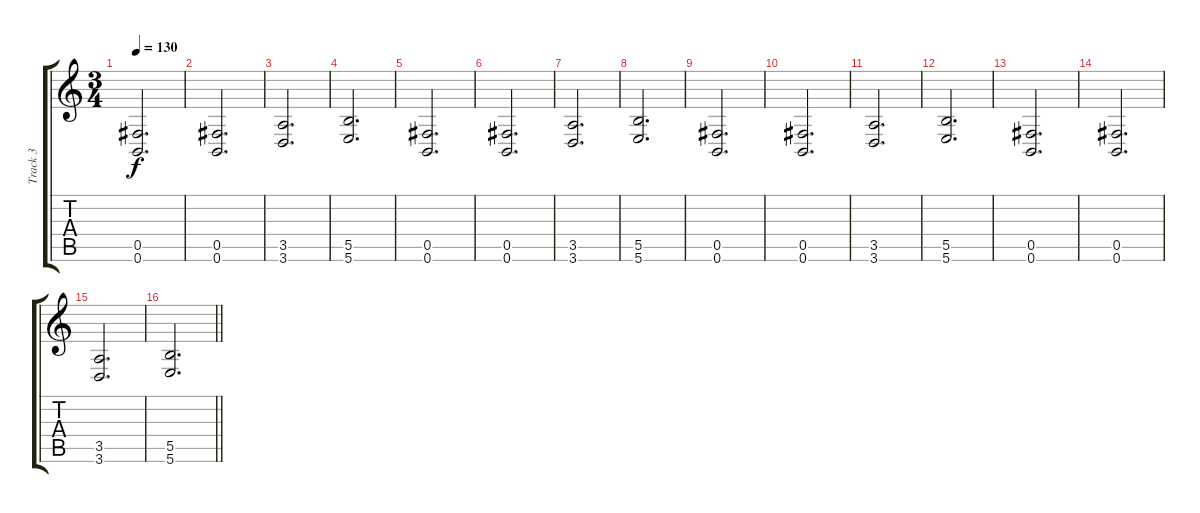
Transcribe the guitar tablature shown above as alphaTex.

\track ("Track 3" "Track 3") {instrument acousticguitarsteel}
\staff {score tabs}
\tuning (Db4 Ab3 E3 B2 Gb2 B1) {hide}
\ts (3 4)
\tempo 130
\clef g2
\ks c
(0.5 0.6).2{d dy f} |
(0.5 0.6).2{d} |
(3.5 3.6).2{d} |
(5.5 5.6).2{d} |
(0.5 0.6).2{d} |
(0.5 0.6).2{d} |
(3.5 3.6).2{d} |
(5.5 5.6).2{d} |
(0.5 0.6).2{d} |
(0.5 0.6).2{d} |
(3.5 3.6).2{d} |
(5.5 5.6).2{d} |
(0.5 0.6).2{d} |
(0.5 0.6).2{d} |
(3.5 3.6).2{d} |
\barLineRight lightlight
(5.5 5.6).2{d}
